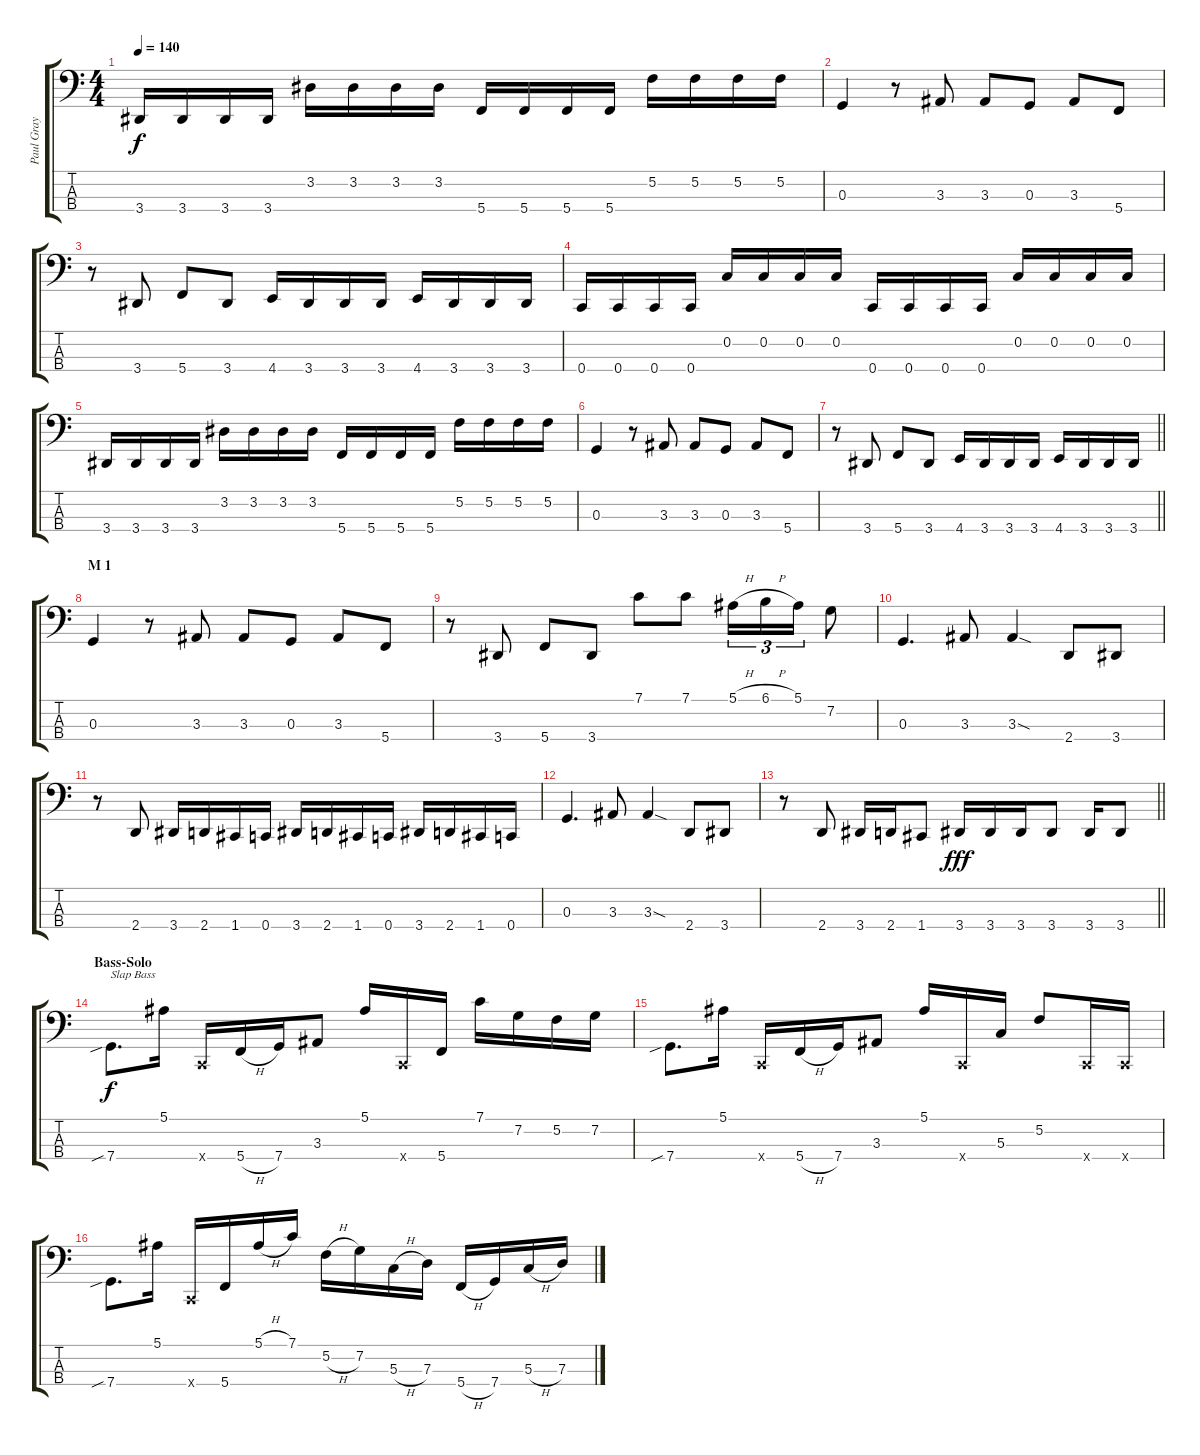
\track ("Paul Gray" "Paul Gray") {instrument slapbass2}
\staff {score tabs}
\tuning (F2 C2 G1 C1) {hide}
\ts (4 4)
\tempo 140
\clef f4
\ks c
3.4.16{dy f} 3.4.16 3.4.16 3.4.16 3.2.16 3.2.16 3.2.16 3.2.16 5.4.16 5.4.16 5.4.16 5.4.16 5.2.16 5.2.16 5.2.16 5.2.16 |
0.3.4{instrument electricbassfinger} r.8 3.3.8 3.3.8 0.3.8 3.3.8 5.4.8 |
r.8 3.4.8 5.4.8 3.4.8 4.4.16 3.4.16 3.4.16 3.4.16 4.4.16 3.4.16 3.4.16 3.4.16 |
0.4.16{instrument slapbass1} 0.4.16 0.4.16 0.4.16 0.2.16 0.2.16 0.2.16 0.2.16 0.4.16 0.4.16 0.4.16 0.4.16 0.2.16 0.2.16 0.2.16 0.2.16 |
3.4.16 3.4.16 3.4.16 3.4.16 3.2.16 3.2.16 3.2.16 3.2.16 5.4.16 5.4.16 5.4.16 5.4.16 5.2.16 5.2.16 5.2.16 5.2.16 |
0.3.4{instrument electricbassfinger} r.8 3.3.8 3.3.8 0.3.8 3.3.8 5.4.8 |
\barLineRight lightlight
r.8 3.4.8 5.4.8 3.4.8 4.4.16 3.4.16 3.4.16 3.4.16 4.4.16 3.4.16 3.4.16 3.4.16 |
\section ("" "M 1")
0.3.4 r.8 3.3.8 3.3.8 0.3.8 3.3.8 5.4.8 |
r.8 3.4.8 5.4.8 3.4.8 7.1.8{instrument slapbass1} 7.1.8 5.1{h}.16{tu (3 2)} 6.1{h}.16{tu (3 2)} 5.1.16{tu (3 2)} 7.2.8 |
0.3.4{d instrument electricbasspick} 3.3.8 3.3{sod}.4 2.4.8 3.4.8 |
r.8 2.4.8 3.4.16 2.4.16 1.4.16 0.4.16 3.4.16 2.4.16 1.4.16 0.4.16 3.4.16 2.4.16 1.4.16 0.4.16 |
0.3.4{d} 3.3.8 3.3{sod}.4 2.4.8 3.4.8 |
\barLineRight lightlight
r.8 2.4.8 3.4.16 2.4.16 1.4.8 3.4.16{dy fff} 3.4.16 3.4.16 3.4.8 3.4.16 3.4.8 |
\section ("" "Bass-Solo")
7.4{sib}.8{d txt "Slap Bass" dy f volume 16 instrument slapbass1} 5.1.16 0.4{x}.16 5.4{h}.16 7.4.16 3.3.8 5.1.16 0.4{x}.16 5.4.16 7.1.16 7.2.16 5.2.16 7.2.16 |
7.4{sib}.8{d} 5.1.16 0.4{x}.16 5.4{h}.16 7.4.16 3.3.8 5.1.16 0.4{x}.16 5.3.16 5.2.8 0.4{x}.16 0.4{x}.16 |
7.4{sib}.8{d} 5.1.16 0.4{x}.16 5.4.16 5.1{h}.16 7.1.16 5.2{h}.16 7.2.16 5.3{h}.16 7.3.16 5.4{h}.16 7.4.16 5.3{h}.16 7.3.16
